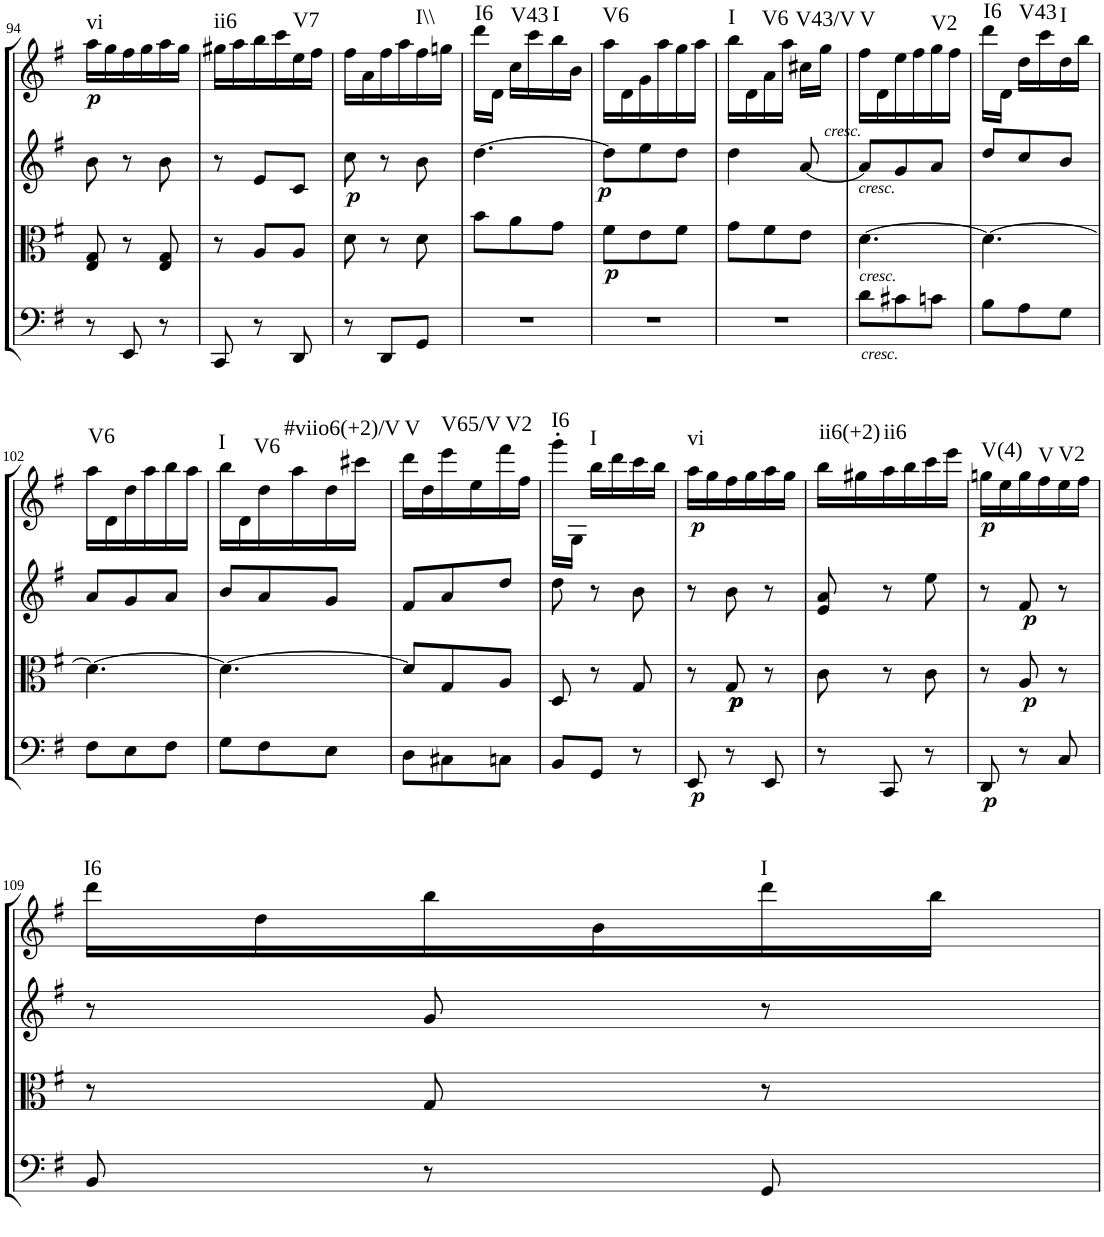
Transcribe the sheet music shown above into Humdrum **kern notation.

**kern	**dynam	**kern	**dynam	**kern	**dynam	**kern	**dynam	**harte
*part4	*part4	*part3	*part3	*part2	*part2	*part1	*part1	*part1
*staff4	*staff4	*staff3	*staff3	*staff2	*staff2	*staff1	*staff1	*
*I"Cello	*	*I"Viola	*	*I"2nd Violin	*	*I"1st Violin	*	*
*	*	*I'Vla	*	*I'Vln	*	*I'Vln	*	*
!!LO:PB:g=z
*clefF4	*	*clefC3	*	*clefG2	*	*clefG2	*	*
*k[f#]	*	*k[f#]	*	*k[f#]	*	*k[f#]	*	*
*G:	*	*G:	*	*G:	*	*G:	*	*
*M3/8	*	*M3/8	*	*M3/8	*	*M3/8	*	*
=94	=94	=94	=94	=94	=94	=94	=94	=94
!	!	!	!	!	!	!	!LO:DY:b	!LO:H:kt=vi
8r	.	8E/ 8G/	.	8b\	.	16aa\LL	p	N
.	.	.	.	.	.	16gg\	.	.
8EE/	.	8r	.	8r	.	16ff#\	.	.
.	.	.	.	.	.	16gg\	.	.
8r	.	8E/ 8G/	.	8b\	.	16aa\	.	.
.	.	.	.	.	.	16gg\JJ	.	.
=95	=95	=95	=95	=95	=95	=95	=95	=95
!	!	!	!	!	!	!	!	!LO:H:kt=ii6
8CC/	.	8r	.	8r	.	16gg#X\LL	.	N
.	.	.	.	.	.	16aa\	.	.
8r	.	8A/L	.	8e/L	.	16bb\	.	.
.	.	.	.	.	.	16ccc\	.	.
!	!	!	!	!	!	!	!	!LO:H:kt=V7
8DD/	.	8A/J	.	8c/J	.	16ee\	.	N
.	.	.	.	.	.	16ff#\JJ	.	.
=96	=96	=96	=96	=96	=96	=96	=96	=96
!	!	!	!	!	!LO:DY:b	!	!	!
8r	.	8d\	.	8cc\	p	16ff#\LL	.	.
.	.	.	.	.	.	16a\	.	.
8DD/L	.	8r	.	8r	.	16ff#\	.	.
.	.	.	.	.	.	16aa\	.	.
!	!	!	!	!	!	!	!	!LO:H:kt=I\\
8GG/J	.	8d\	.	8b\	.	16ff#\	.	N
.	.	.	.	.	.	16ggn\JJ	.	.
=97	=97	=97	=97	=97	=97	=97	=97	=97
!	!	!	!	!	!	!	!	!LO:H:kt=I6
4.r	.	8b\L	.	[4.dd\	.	16ddd\LL	.	N
.	.	.	.	.	.	16d\JJ	.	.
!	!	!	!	!	!	!	!	!LO:H:kt=V43
.	.	8a\	.	.	.	16cc\LL	.	N
.	.	.	.	.	.	16ccc\	.	.
!	!	!	!	!	!	!	!	!LO:H:kt=I
.	.	8g\J	.	.	.	16bb\	.	N
.	.	.	.	.	.	16b\JJ	.	.
=98	=98	=98	=98	=98	=98	=98	=98	=98
!	!	!	!LO:DY:b	!	!LO:DY:b	!	!	!LO:H:kt=V6
4.r	.	8f#\L	p	8dd\L]	p	16aa\LL	.	N
.	.	.	.	.	.	16d\	.	.
.	.	8e\	.	8ee\	.	16g\	.	.
.	.	.	.	.	.	16aa\	.	.
.	.	8f#\J	.	8dd\J	.	16gg\	.	.
.	.	.	.	.	.	16aa\JJ	.	.
=99	=99	=99	=99	=99	=99	=99	=99	=99
!	!	!	!	!	!	!	!	!LO:H:kt=I
4.r	.	8g\L	.	4dd\	.	16bb\LL	.	N
.	.	.	.	.	.	16d\	.	.
!	!	!	!	!	!	!	!	!LO:H:kt=V6
.	.	8f#\	.	.	.	16a\	.	N
.	.	.	.	.	.	16aa\JJ	.	.
!	!	!	!	!	!	!	!	!LO:H:kt=V43/V
.	.	8e\J	.	[8a/	.	16cc#X\LL	.	N
.	.	.	.	.	.	16gg\JJ	.	.
=100	=100	=100	=100	=100	=100	=100	=100	=100
!	!	!	!	!	!	!LO:TX:b:i:t=cresc.	!	!
!	!	!	!	!LO:TX:b:i:t=cresc.	!	!	!	!
!	!	!LO:TX:b:i:t=cresc.	!	!	!	!	!	!
!LO:TX:b:i:t=cresc.	!	!	!	!	!	!	!	!LO:H:kt=V
8d\L	.	[4.d\	.	8a/L]	.	16ff#\LL	.	N
.	.	.	.	.	.	16d\	.	.
8c#X\	.	.	.	8g/	.	16ee\	.	.
.	.	.	.	.	.	16ff#\	.	.
!	!	!	!	!	!	!	!	!LO:H:kt=V2
8cn\J	.	.	.	8a/J	.	16gg\	.	N
.	.	.	.	.	.	16ff#\JJ	.	.
=101	=101	=101	=101	=101	=101	=101	=101	=101
!	!	!	!	!	!	!	!	!LO:H:kt=I6
8B\L	.	4.d\_	.	8dd/L	.	16ddd\LL	.	N
.	.	.	.	.	.	16d\JJ	.	.
!	!	!	!	!	!	!	!	!LO:H:kt=V43
8A\	.	.	.	8cc/	.	16dd\LL	.	N
.	.	.	.	.	.	16ccc\	.	.
!	!	!	!	!	!	!	!	!LO:H:kt=I
8G\J	.	.	.	8b/J	.	16dd\	.	N
.	.	.	.	.	.	16bb\JJ	.	.
!!LO:LB:g=z
=102	=102	=102	=102	=102	=102	=102	=102	=102
!	!	!	!	!	!	!	!	!LO:H:kt=V6
8F#\L	.	4.d\_	.	8a/L	.	16aa\LL	.	N
.	.	.	.	.	.	16d\	.	.
8E\	.	.	.	8g/	.	16dd\	.	.
.	.	.	.	.	.	16aa\	.	.
8F#\J	.	.	.	8a/J	.	16bb\	.	.
.	.	.	.	.	.	16aa\JJ	.	.
=103	=103	=103	=103	=103	=103	=103	=103	=103
!	!	!	!	!	!	!	!	!LO:H:kt=I
8G\L	.	4.d\_	.	8b/L	.	16bb\LL	.	N
.	.	.	.	.	.	16d\	.	.
!	!	!	!	!	!	!	!	!LO:H:kt=V6
8F#\	.	.	.	8a/	.	16dd\	.	N
.	.	.	.	.	.	16aa\	.	.
!	!	!	!	!	!	!	!	!LO:H:kt=#viio6(+2)/V
8E\J	.	.	.	8g/J	.	16dd\	.	N
.	.	.	.	.	.	16ccc#X\JJ	.	.
=104	=104	=104	=104	=104	=104	=104	=104	=104
!	!	!	!	!	!	!	!	!LO:H:kt=V
8D\L	.	8d/L]	.	8f#/L	.	16ddd\LL	.	N
.	.	.	.	.	.	16dd\	.	.
!	!	!	!	!	!	!	!	!LO:H:kt=V65/V
8C#X\	.	8G/	.	8a/	.	16eee\	.	N
.	.	.	.	.	.	16ee\	.	.
!	!	!	!	!	!	!	!	!LO:H:kt=V2
8Cn\J	.	8A/J	.	8dd/J	.	16fff#\	.	N
.	.	.	.	.	.	16ff#\JJ	.	.
=105	=105	=105	=105	=105	=105	=105	=105	=105
!	!	!	!	!	!	!	!	!LO:H:kt=I6
8BB/L	.	8D/	.	8dd\	.	16ggg'\LL	.	N
.	.	.	.	.	.	16G\JJ	.	.
!	!	!	!	!	!	!	!	!LO:H:kt=I
8GG/J	.	8r	.	8r	.	16bb\LL	.	N
.	.	.	.	.	.	16ddd\	.	.
8r	.	8G/	.	8b\	.	16ccc\	.	.
.	.	.	.	.	.	16bb\JJ	.	.
=106	=106	=106	=106	=106	=106	=106	=106	=106
!	!LO:DY:b	!	!	!	!	!	!LO:DY:b	!LO:H:kt=vi
8EE/	p	8r	.	8r	.	16aa\LL	p	N
.	.	.	.	.	.	16gg\	.	.
!	!	!	!LO:DY:b	!	!	!	!	!
!	!	!	!LO:DY:n=1:b	!	!	!	!	!
8r	.	8G/	p p	8b\	.	16ff#\	.	.
.	.	.	.	.	.	16gg\	.	.
8EE/	.	8r	.	8r	.	16aa\	.	.
.	.	.	.	.	.	16gg\JJ	.	.
=107	=107	=107	=107	=107	=107	=107	=107	=107
!	!	!	!	!	!	!	!	!LO:H:kt=ii6(+2)
8r	.	8c\	.	8e/ 8a/	.	16bb\LL	.	N
.	.	.	.	.	.	16gg#X\	.	.
!	!	!	!	!	!	!	!	!LO:H:kt=ii6
8CC/	.	8r	.	8r	.	16aa\	.	N
.	.	.	.	.	.	16bb\	.	.
8r	.	8c\	.	8ee\	.	16ccc\	.	.
.	.	.	.	.	.	16eee\JJ	.	.
=108	=108	=108	=108	=108	=108	=108	=108	=108
!	!LO:DY:b	!	!	!	!	!	!LO:DY:b	!LO:H:kt=V(4)
8DD/	p	8r	.	8r	.	16ggn\LL	p	N
.	.	.	.	.	.	16ee\	.	.
!	!	!	!LO:DY:b	!	!LO:DY:b	!	!	!
8r	.	8A/	p	8f#/	p	16gg\	.	.
!	!	!	!	!	!	!	!	!LO:H:kt=V
.	.	.	.	.	.	16ff#\	.	N
!	!	!	!	!	!	!	!	!LO:H:kt=V2
8C/	.	8r	.	8r	.	16ee\	.	N
.	.	.	.	.	.	16ff#\JJ	.	.
!!LO:LB:g=z
=109	=109	=109	=109	=109	=109	=109	=109	=109
!	!	!	!	!	!	!	!	!LO:H:kt=I6
8BB/	.	8r	.	8r	.	16ddd\LL	.	N
.	.	.	.	.	.	16dd\	.	.
8r	.	8G/	.	8g/	.	16bb\	.	.
.	.	.	.	.	.	16b\	.	.
!	!	!	!	!	!	!	!	!LO:H:kt=I
8GG/	.	8r	.	8r	.	16ddd\	.	N
.	.	.	.	.	.	16bb\JJ	.	.
=	=	=	=	=	=	=	=	=
*-	*-	*-	*-	*-	*-	*-	*-	*-
